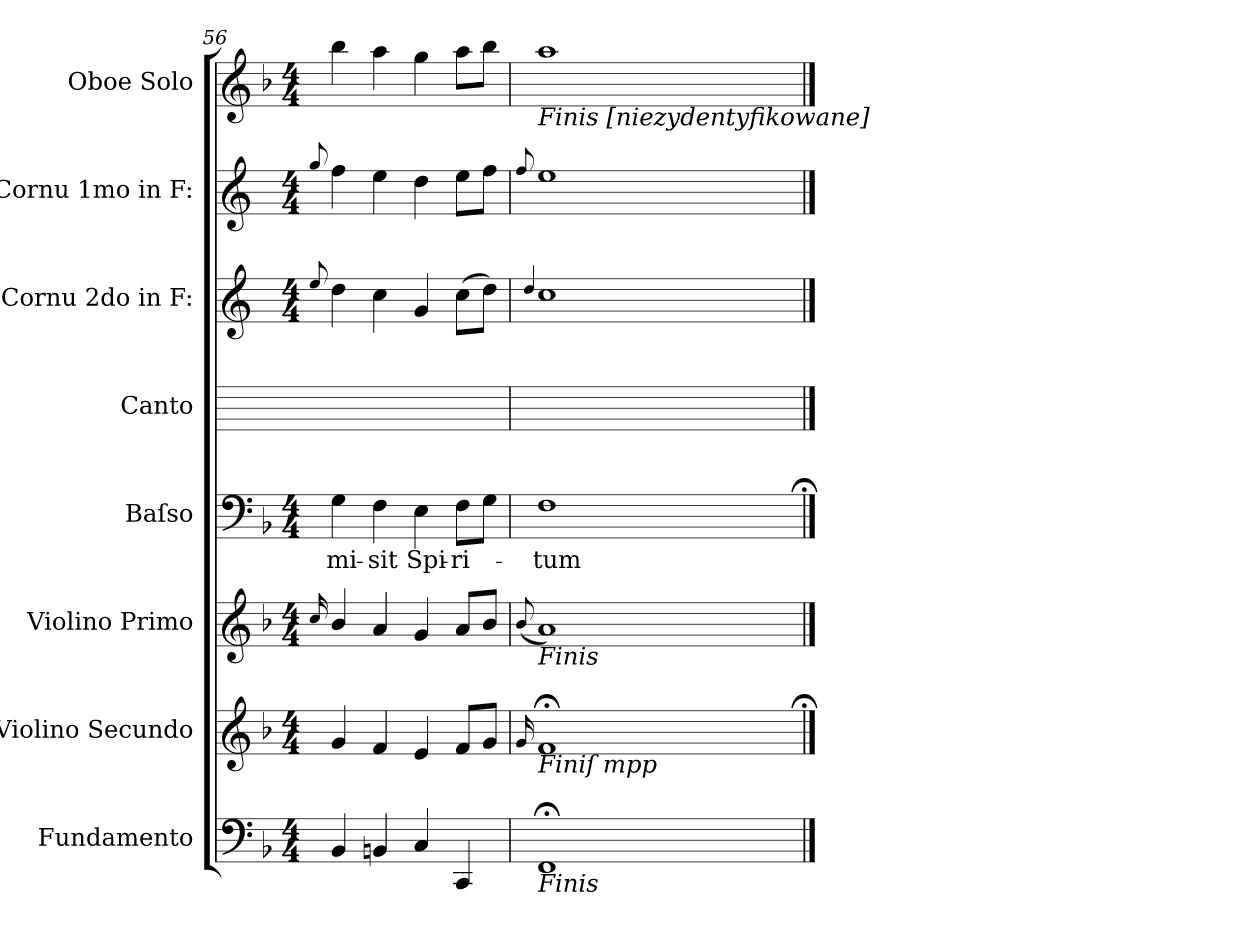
**kern	**kern	**kern	**dynam	**kern	**text	**kern	**kern	**dynam	**kern	**dynam	**kern
*part8	*part7	*part6	*part6	*part5	*part5	*part4	*part3	*part3	*part2	*part2	*part1
*staff8	*staff7	*staff6	*staff6	*staff5	*staff5	*staff4	*staff3	*staff3	*staff2	*staff2	*staff1
*I"Fundamento	*I"Violino Secundo	*I"Violino Primo	*	*I"Baſso	*	*I"Canto	*I"Cornu 2do in F:	*	*I"Cornu 1mo in F:	*	*I"Oboe Solo
*	*I'vl 2	*I'vl 1	*	*I'B	*	*	*I'cor 2	*	*I'cor 1	*	*I'ob
*clefF4	*clefG2	*clefG2	*	*clefF4	*	*	*clefG2	*	*clefG2	*	*clefG2
*	*	*	*	*	*	*	*ITrd4c7	*	*ITrd4c7	*	*
*k[b-]	*k[b-]	*k[b-]	*	*k[b-]	*	*	*k[b-]	*	*k[b-]	*	*k[b-]
*F:	*F:	*F:	*	*F:	*	*	*	*	*	*	*F:
*M4/4	*M4/4	*M4/4	*	*M4/4	*	*	*M4/4	*	*M4/4	*	*M4/4
=56	=56	=56	=56	=56	=56	=56	=56	=56	=56	=56	=56
.	.	16qqcc/	.	.	.	.	8qqa/	.	8qqcc/	.	.
4BB-/	4g/	4b-/	.	4G\	-mi-	1ryy	4g\	.	4b-\	.	4bb-\
!	!	!	!LO:DY:b	!	!	!	!	!LO:DY:b:rj	!	!LO:DY:b	!
4BBn/	4f/	4a/	pianiſsimo	4F\	-sit	.	4f\	pianiſsime	4a\	pianiſsime	4aa\
4C/	4e/	4g/	.	4E\	Spi-	.	4c/	.	4g\	.	4gg\
4CC/	8f/L	8a/L	.	8F\L	-ri-	.	(>8f\L	.	8a\L	.	8aa\L
.	8g/J	8b-/J	.	8G\J	.	.	8g\J)	.	8b-\J	.	8bb-\J
=57	=57	=57	=57	=57	=57	=57	=57	=57	=57	=57	=57
.	16qqg/	(<8qqb-/	.	.	.	.	4qqg/	.	8qqb-/	.	.
!	!	!	!	!	!	!	!	!	!	!	!LO:TX:b:i:t=Finis [niezydentyfikowane]
!	!	!LO:TX:b:i:t=Finis	!	!	!	!	!	!	!	!	!
!	!LO:TX:b:i:t=Finiſ mpp	!	!	!	!	!	!	!	!	!	!
!LO:TX:b:i:t=Finis	!	!	!	!	!	!	!	!	!	!	!
1FF;<	1f;<	1a)	.	1F	-tum	1ryy	1f	.	1a	.	1aa
==	==;	==	==	==;	==	==	==	==	==	==	==
*-	*-	*-	*-	*-	*-	*-	*-	*-	*-	*-	*-
